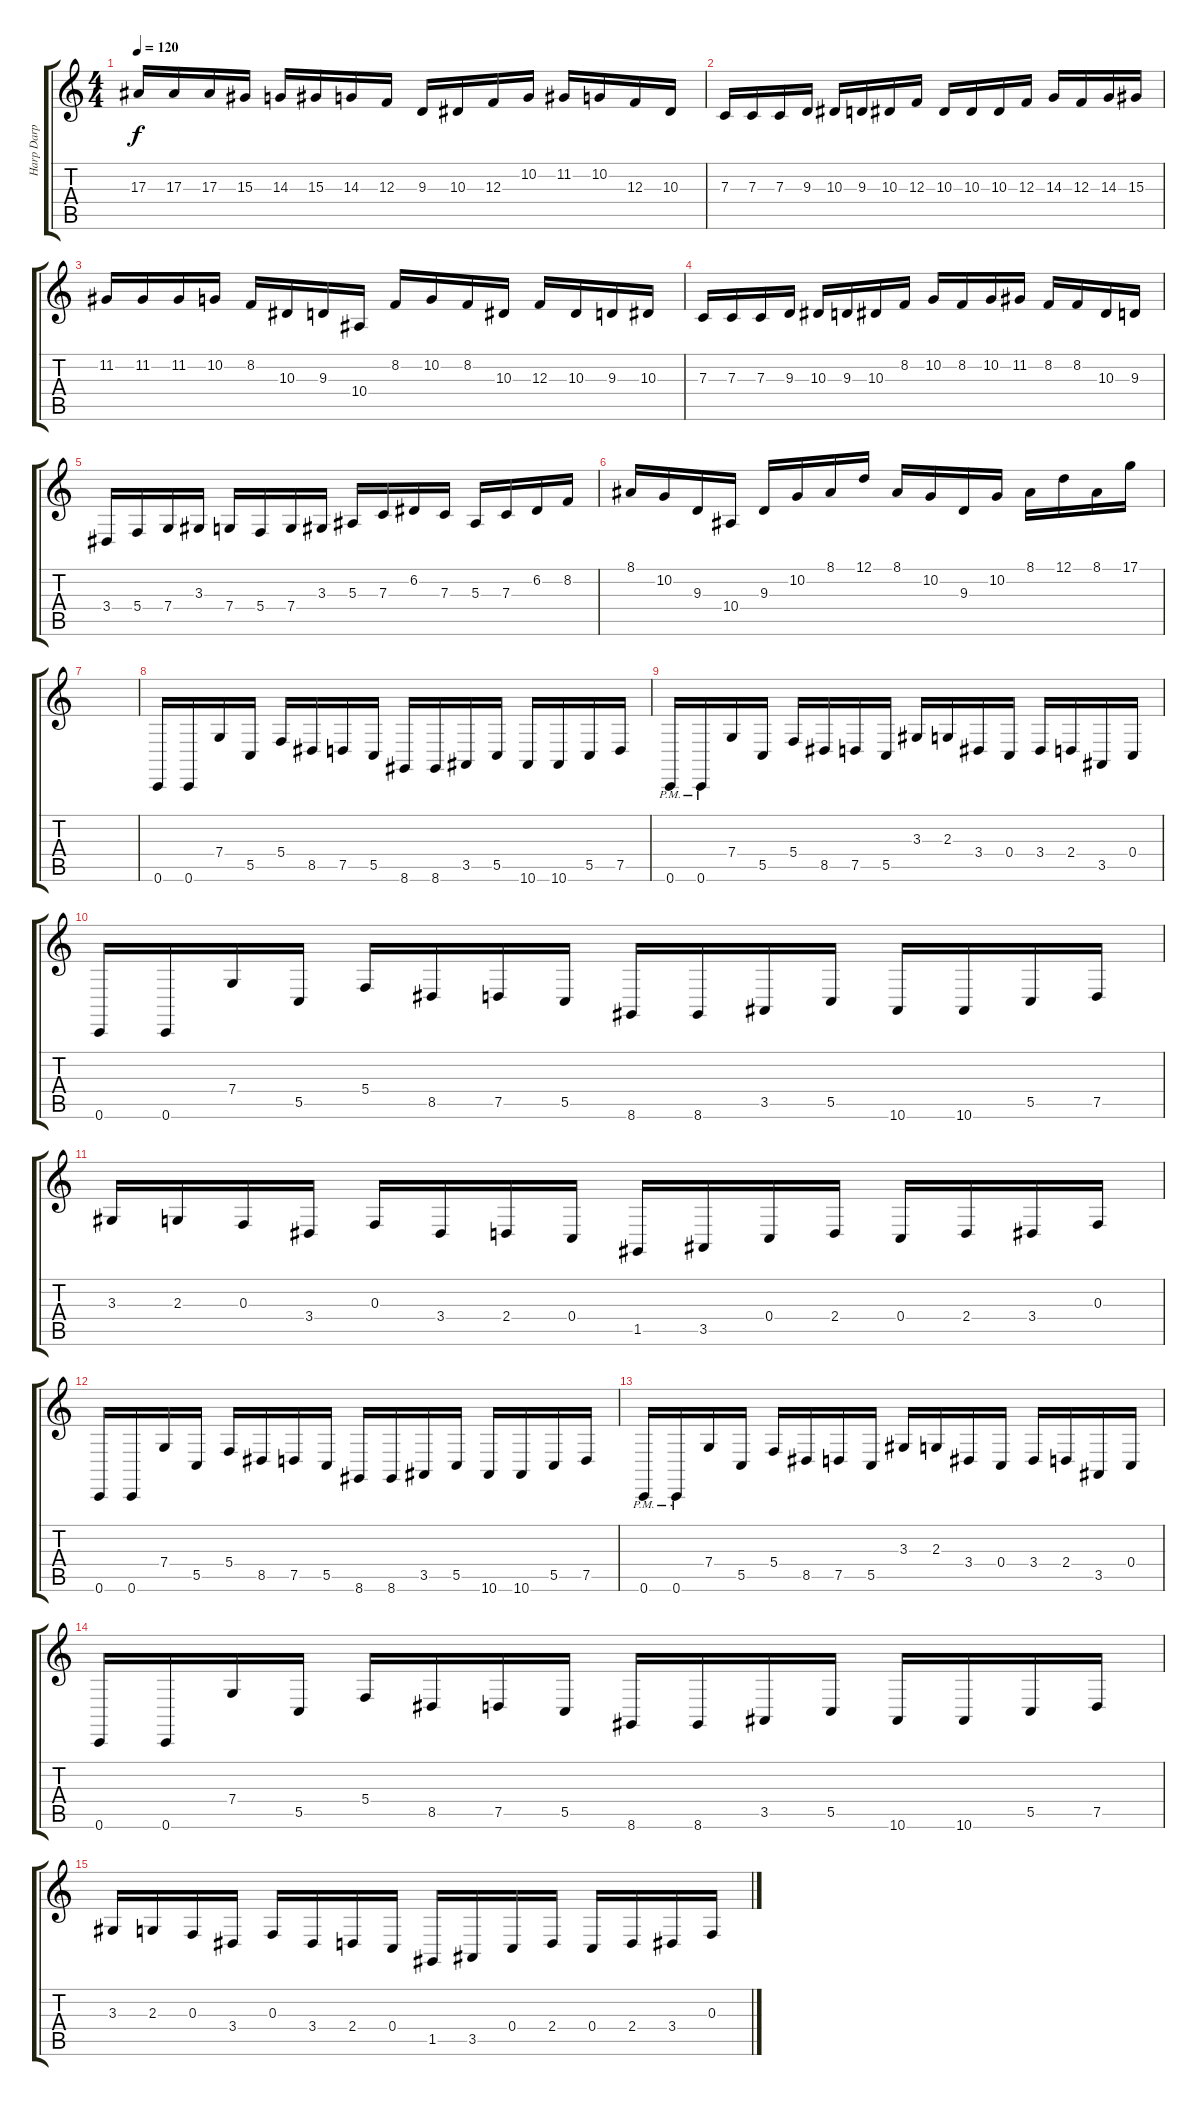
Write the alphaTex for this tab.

\track ("Harp Darp" "Harp Darp") {instrument harpsichord}
\staff {score tabs}
\tuning (D4 A3 F3 C3 G2 C2) {hide}
\ts (4 4)
\tempo 120
\clef g2
\ks c
17.3.16{dy f} 17.3.16 17.3.16 15.3.16 14.3.16 15.3.16 14.3.16 12.3.16 9.3.16 10.3.16 12.3.16 10.2.16 11.2.16 10.2.16 12.3.16 10.3.16 |
7.3.16 7.3.16 7.3.16 9.3.16 10.3.16 9.3.16 10.3.16 12.3.16 10.3.16 10.3.16 10.3.16 12.3.16 14.3.16 12.3.16 14.3.16 15.3.16 |
11.2.16 11.2.16 11.2.16 10.2.16 8.2.16 10.3.16 9.3.16 10.4.16 8.2.16 10.2.16 8.2.16 10.3.16 12.3.16 10.3.16 9.3.16 10.3.16 |
7.3.16 7.3.16 7.3.16 9.3.16 10.3.16 9.3.16 10.3.16 8.2.16 10.2.16 8.2.16 10.2.16 11.2.16 8.2.16 8.2.16 10.3.16 9.3.16 |
3.4.16 5.4.16 7.4.16 3.3.16 7.4.16 5.4.16 7.4.16 3.3.16 5.3.16 7.3.16 6.2.16 7.3.16 5.3.16 7.3.16 6.2.16 8.2.16 |
8.1.16 10.2.16 9.3.16 10.4.16 9.3.16 10.2.16 8.1.16 12.1.16 8.1.16 10.2.16 9.3.16 10.2.16 8.1.16 12.1.16 8.1.16 17.1.16 |
|
0.6.16 0.6.16 7.4.16 5.5.16 5.4.16 8.5.16 7.5.16 5.5.16 8.6.16 8.6.16 3.5.16 5.5.16 10.6.16 10.6.16 5.5.16 7.5.16 |
0.6{pm}.16 0.6{pm}.16 7.4.16 5.5.16 5.4.16 8.5.16 7.5.16 5.5.16 3.3.16 2.3.16 3.4.16 0.4.16 3.4.16 2.4.16 3.5.16 0.4.16 |
0.6.16 0.6.16 7.4.16 5.5.16 5.4.16 8.5.16 7.5.16 5.5.16 8.6.16 8.6.16 3.5.16 5.5.16 10.6.16 10.6.16 5.5.16 7.5.16 |
3.3.16 2.3.16 0.3.16 3.4.16 0.3.16 3.4.16 2.4.16 0.4.16 1.5.16 3.5.16 0.4.16 2.4.16 0.4.16 2.4.16 3.4.16 0.3.16 |
0.6.16 0.6.16 7.4.16 5.5.16 5.4.16 8.5.16 7.5.16 5.5.16 8.6.16 8.6.16 3.5.16 5.5.16 10.6.16 10.6.16 5.5.16 7.5.16 |
0.6{pm}.16 0.6{pm}.16 7.4.16 5.5.16 5.4.16 8.5.16 7.5.16 5.5.16 3.3.16 2.3.16 3.4.16 0.4.16 3.4.16 2.4.16 3.5.16 0.4.16 |
0.6.16 0.6.16 7.4.16 5.5.16 5.4.16 8.5.16 7.5.16 5.5.16 8.6.16 8.6.16 3.5.16 5.5.16 10.6.16 10.6.16 5.5.16 7.5.16 |
3.3.16 2.3.16 0.3.16 3.4.16 0.3.16 3.4.16 2.4.16 0.4.16 1.5.16 3.5.16 0.4.16 2.4.16 0.4.16 2.4.16 3.4.16 0.3.16
